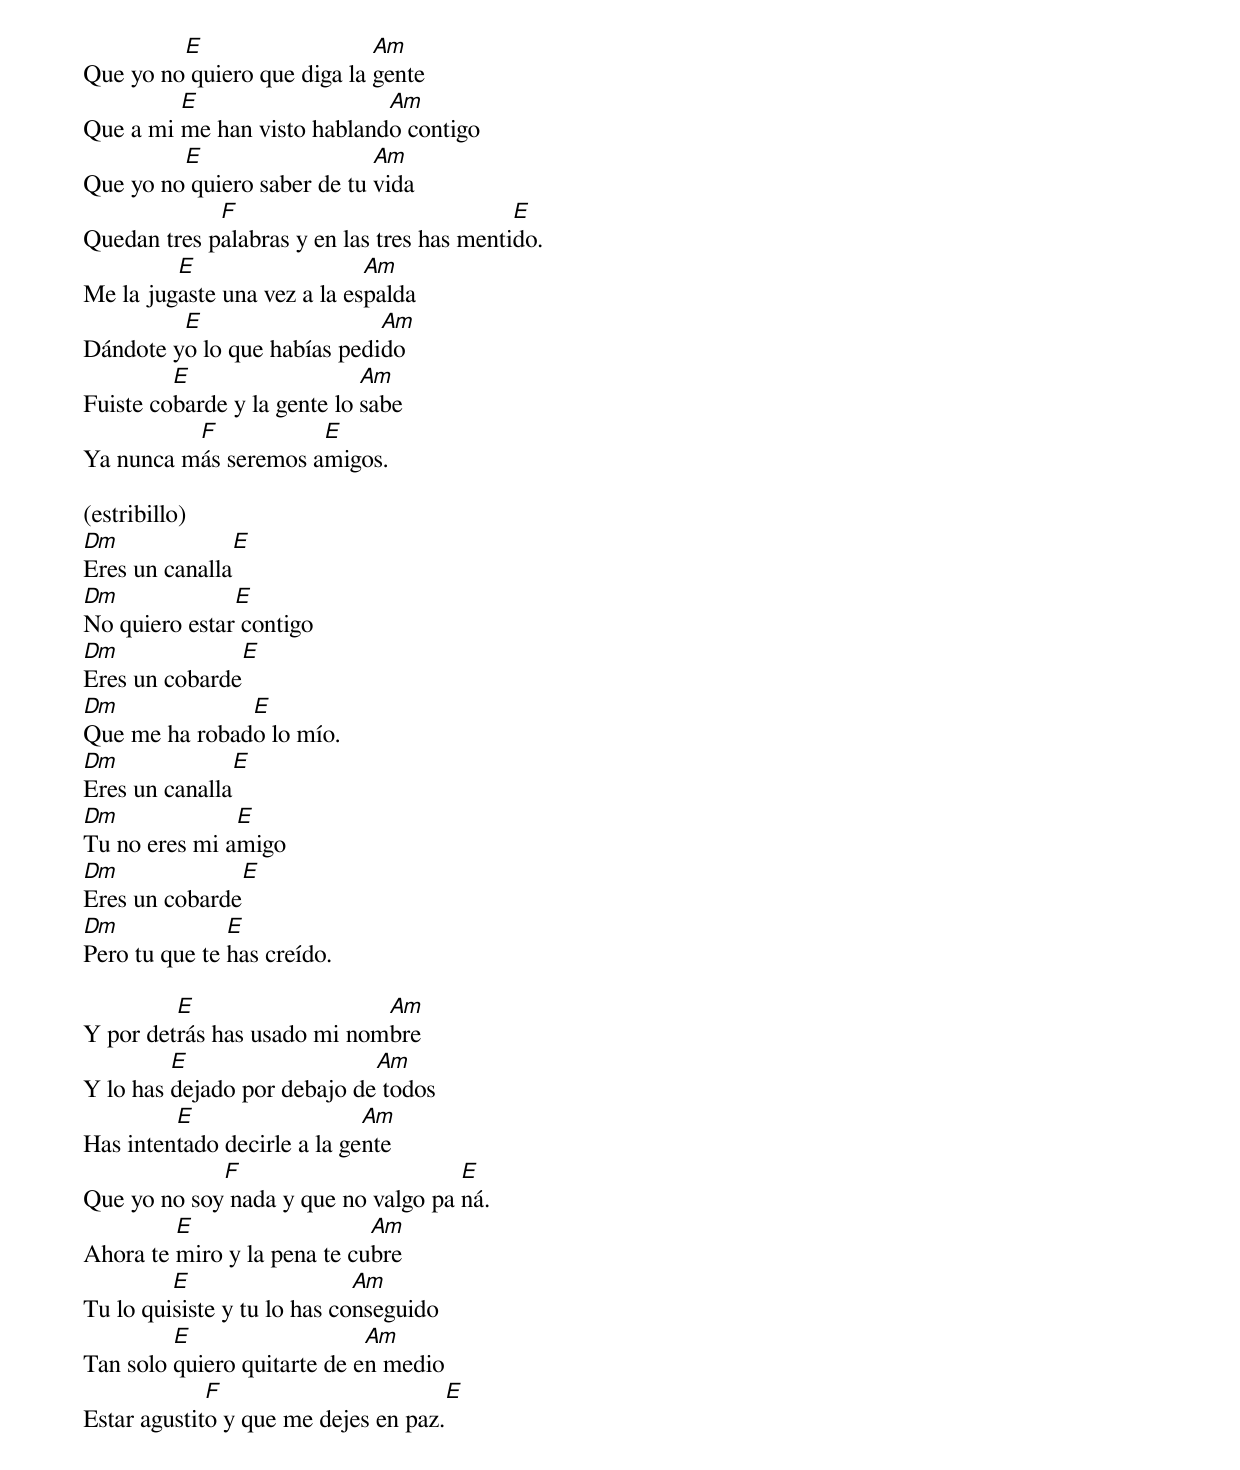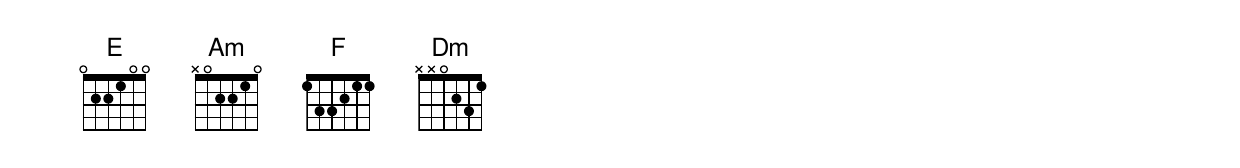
         E                   Am
Que yo no quiero que diga la gente
         E                   Am
Que a mi me han visto hablando contigo
         E                   Am
Que yo no quiero saber de tu vida
             F                              E
Quedan tres palabras y en las tres has mentido.
         E                   Am
Me la jugaste una vez a la espalda
         E                   Am
Dándote yo lo que habías pedido
         E                   Am
Fuiste cobarde y la gente lo sabe
          F           E
Ya nunca más seremos amigos.

(estribillo)
Dm             E
Eres un canalla
Dm             E
No quiero estar contigo
Dm             E
Eres un cobarde
Dm             E
Que me ha robado lo mío.
Dm             E
Eres un canalla
Dm             E
Tu no eres mi amigo
Dm             E
Eres un cobarde
Dm             E
Pero tu que te has creído.

         E                   Am
Y por detrás has usado mi nombre
         E                   Am
Y lo has dejado por debajo de todos
         E                   Am
Has intentado decirle a la gente
             F                       E
Que yo no soy nada y que no valgo pa ná.
         E                   Am
Ahora te miro y la pena te cubre
         E                   Am
Tu lo quisiste y tu lo has conseguido
         E                   Am
Tan solo quiero quitarte de en medio
             F                       E
Estar agustito y que me dejes en paz.
